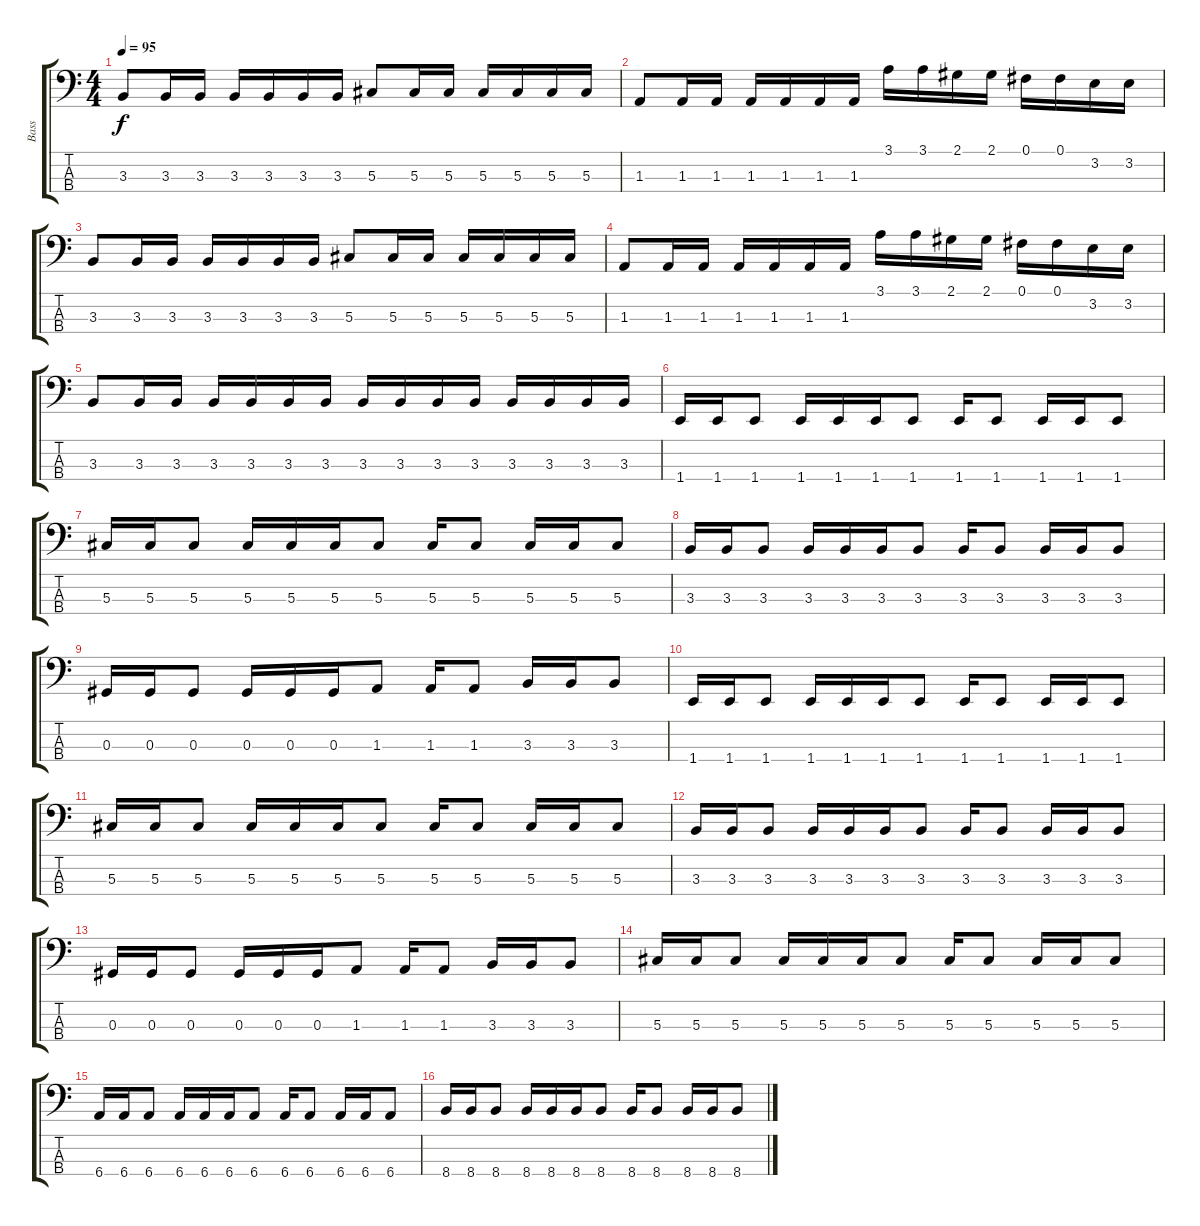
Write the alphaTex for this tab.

\track ("Bass" "Bass") {instrument electricbassfinger}
\staff {score tabs}
\tuning (Gb2 Db2 Ab1 Eb1) {hide}
\ts (4 4)
\tempo 95
\clef f4
\ks c
3.3.8{dy f} 3.3.16 3.3.16 3.3.16 3.3.16 3.3.16 3.3.16 5.3.8 5.3.16 5.3.16 5.3.16 5.3.16 5.3.16 5.3.16 |
1.3.8 1.3.16 1.3.16 1.3.16 1.3.16 1.3.16 1.3.16 3.1.16 3.1.16 2.1.16 2.1.16 0.1.16 0.1.16 3.2.16 3.2.16 |
3.3.8 3.3.16 3.3.16 3.3.16 3.3.16 3.3.16 3.3.16 5.3.8 5.3.16 5.3.16 5.3.16 5.3.16 5.3.16 5.3.16 |
1.3.8 1.3.16 1.3.16 1.3.16 1.3.16 1.3.16 1.3.16 3.1.16 3.1.16 2.1.16 2.1.16 0.1.16 0.1.16 3.2.16 3.2.16 |
3.3.8 3.3.16 3.3.16 3.3.16 3.3.16 3.3.16 3.3.16 3.3.16 3.3.16 3.3.16 3.3.16 3.3.16 3.3.16 3.3.16 3.3.16 |
1.4.16 1.4.16 1.4.8 1.4.16 1.4.16 1.4.16 1.4.8 1.4.16 1.4.8 1.4.16 1.4.16 1.4.8 |
5.3.16 5.3.16 5.3.8 5.3.16 5.3.16 5.3.16 5.3.8 5.3.16 5.3.8 5.3.16 5.3.16 5.3.8 |
3.3.16 3.3.16 3.3.8 3.3.16 3.3.16 3.3.16 3.3.8 3.3.16 3.3.8 3.3.16 3.3.16 3.3.8 |
0.3.16 0.3.16 0.3.8 0.3.16 0.3.16 0.3.16 1.3.8 1.3.16 1.3.8 3.3.16 3.3.16 3.3.8 |
1.4.16 1.4.16 1.4.8 1.4.16 1.4.16 1.4.16 1.4.8 1.4.16 1.4.8 1.4.16 1.4.16 1.4.8 |
5.3.16 5.3.16 5.3.8 5.3.16 5.3.16 5.3.16 5.3.8 5.3.16 5.3.8 5.3.16 5.3.16 5.3.8 |
3.3.16 3.3.16 3.3.8 3.3.16 3.3.16 3.3.16 3.3.8 3.3.16 3.3.8 3.3.16 3.3.16 3.3.8 |
0.3.16 0.3.16 0.3.8 0.3.16 0.3.16 0.3.16 1.3.8 1.3.16 1.3.8 3.3.16 3.3.16 3.3.8 |
5.3.16 5.3.16 5.3.8 5.3.16 5.3.16 5.3.16 5.3.8 5.3.16 5.3.8 5.3.16 5.3.16 5.3.8 |
6.4.16 6.4.16 6.4.8 6.4.16 6.4.16 6.4.16 6.4.8 6.4.16 6.4.8 6.4.16 6.4.16 6.4.8 |
8.4.16 8.4.16 8.4.8 8.4.16 8.4.16 8.4.16 8.4.8 8.4.16 8.4.8 8.4.16 8.4.16 8.4.8
